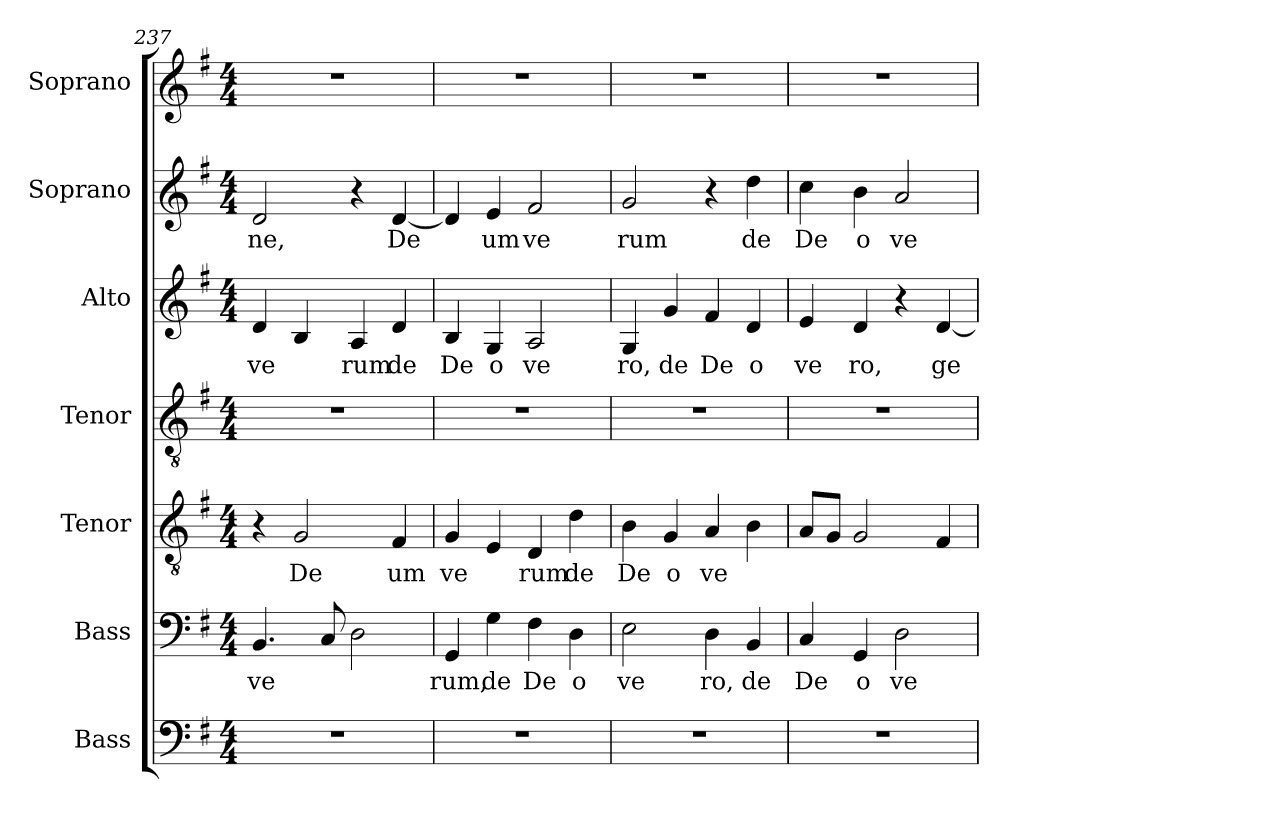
**kern	**kern	**text	**kern	**text	**kern	**kern	**text	**kern	**text	**kern
*part7	*part6	*part6	*part5	*part5	*part4	*part3	*part3	*part2	*part2	*part1
*staff7	*staff6	*staff6	*staff5	*staff5	*staff4	*staff3	*staff3	*staff2	*staff2	*staff1
*I"Bass	*I"Bass	*	*I"Tenor	*	*I"Tenor	*I"Alto	*	*I"Soprano	*	*I"Soprano
*I'B.	*I'B.	*	*I'T.	*	*I'T.	*I'A.	*	*I'S.	*	*I'S.
*clefF4	*clefF4	*	*clefGv2	*	*clefGv2	*clefG2	*	*clefG2	*	*clefG2
*	*	*	*ITrd7c12	*	*ITrd7c12	*	*	*	*	*
*k[f#]	*k[f#]	*	*k[f#]	*	*k[f#]	*k[f#]	*	*k[f#]	*	*k[f#]
*G:	*G:	*	*G:	*	*G:	*G:	*	*G:	*	*G:
*M4/4	*M4/4	*	*M4/4	*	*M4/4	*M4/4	*	*M4/4	*	*M4/4
=237	=237	=237	=237	=237	=237	=237	=237	=237	=237	=237
!	!	!LO:LY:b:color=#000000	!	!	!	!	!	!	!	!
!	!	!	!	!	!	!	!LO:LY:b:color=#000000	!	!	!
!	!	!	!	!	!	!	!	!	!LO:LY:b:color=#000000	!
1r	4.BBi/	ve	4r	.	1r	4di/	ve	2di/	ne,	1r
!	!	!	!	!LO:LY:b:color=#000000	!	!	!	!	!	!
.	.	.	2GGi/	De	.	4Bi/	.	.	.	.
.	8Ci/	.	.	.	.	.	.	.	.	.
!	!	!	!	!	!	!	!LO:LY:b:color=#000000	!	!	!
.	2Di\	.	.	.	.	4Ai/	rum	4r	.	.
!	!	!	!	!LO:LY:b:color=#000000	!	!	!	!	!	!
!	!	!	!	!	!	!	!LO:LY:b:color=#000000	!	!	!
!	!	!	!	!	!	!	!	!	!LO:LY:b:color=#000000	!
.	.	.	4FF#i/	um	.	4di/	de	[4di/	De	.
!!LO:PB:g=z
=238	=238	=238	=238	=238	=238	=238	=238	=238	=238	=238
!	!	!LO:LY:b:color=#000000	!	!	!	!	!	!	!	!
!	!	!	!	!LO:LY:b:color=#000000	!	!	!	!	!	!
!	!	!	!	!	!	!	!LO:LY:b:color=#000000	!	!	!
1r	4GGi/	rum,	4GGi/	ve	1r	4Bi/	De	4di/]	.	1r
!	!	!LO:LY:b:color=#000000	!	!	!	!	!	!	!	!
!	!	!	!	!	!	!	!LO:LY:b:color=#000000	!	!	!
!	!	!	!	!	!	!	!	!	!LO:LY:b:color=#000000	!
.	4Gi\	de	4EEi/	.	.	4Gi/	o	4ei/	um	.
!	!	!LO:LY:b:color=#000000	!	!	!	!	!	!	!	!
!	!	!	!	!LO:LY:b:color=#000000	!	!	!	!	!	!
!	!	!	!	!	!	!	!LO:LY:b:color=#000000	!	!	!
!	!	!	!	!	!	!	!	!	!LO:LY:b:color=#000000	!
.	4F#i\	De	4DDi/	rum	.	2Ai/	ve	2f#i/	ve	.
!	!	!LO:LY:b:color=#000000	!	!	!	!	!	!	!	!
!	!	!	!	!LO:LY:b:color=#000000	!	!	!	!	!	!
.	4Di\	o	4Di\	de	.	.	.	.	.	.
=239	=239	=239	=239	=239	=239	=239	=239	=239	=239	=239
!	!	!LO:LY:b:color=#000000	!	!	!	!	!	!	!	!
!	!	!	!	!LO:LY:b:color=#000000	!	!	!	!	!	!
!	!	!	!	!	!	!	!LO:LY:b:color=#000000	!	!	!
!	!	!	!	!	!	!	!	!	!LO:LY:b:color=#000000	!
1r	2Ei\	ve	4BBi\	De	1r	4Gi/	ro,	2gi/	rum	1r
!	!	!	!	!LO:LY:b:color=#000000	!	!	!	!	!	!
!	!	!	!	!	!	!	!LO:LY:b:color=#000000	!	!	!
.	.	.	4GGi/	o	.	4gi/	de	.	.	.
!	!	!LO:LY:b:color=#000000	!	!	!	!	!	!	!	!
!	!	!	!	!LO:LY:b:color=#000000	!	!	!	!	!	!
!	!	!	!	!	!	!	!LO:LY:b:color=#000000	!	!	!
.	4Di\	ro,	4AAi/	ve	.	4f#i/	De	4r	.	.
!	!	!LO:LY:b:color=#000000	!	!	!	!	!	!	!	!
!	!	!	!	!	!	!	!LO:LY:b:color=#000000	!	!	!
!	!	!	!	!	!	!	!	!	!LO:LY:b:color=#000000	!
.	4BBi/	de	4BBi\	.	.	4di/	o	4ddi\	de	.
=240	=240	=240	=240	=240	=240	=240	=240	=240	=240	=240
!	!	!LO:LY:b:color=#000000	!	!	!	!	!	!	!	!
!	!	!	!	!	!	!	!LO:LY:b:color=#000000	!	!	!
!	!	!	!	!	!	!	!	!	!LO:LY:b:color=#000000	!
1r	4Ci/	De	8AAi/L	.	1r	4ei/	ve	4cci\	De	1r
.	.	.	8GGi/J	.	.	.	.	.	.	.
!	!	!LO:LY:b:color=#000000	!	!	!	!	!	!	!	!
!	!	!	!	!	!	!	!LO:LY:b:color=#000000	!	!	!
!	!	!	!	!	!	!	!	!	!LO:LY:b:color=#000000	!
.	4GGi/	o	2GGi/	.	.	4di/	ro,	4bi\	o	.
!	!	!LO:LY:b:color=#000000	!	!	!	!	!	!	!	!
!	!	!	!	!	!	!	!	!	!LO:LY:b:color=#000000	!
.	2Di\	ve	.	.	.	4r	.	2ai/	ve	.
!	!	!	!	!	!	!	!LO:LY:b:color=#000000	!	!	!
.	.	.	4FF#i/	.	.	[4di/	ge	.	.	.
=	=	=	=	=	=	=	=	=	=	=
*-	*-	*-	*-	*-	*-	*-	*-	*-	*-	*-
